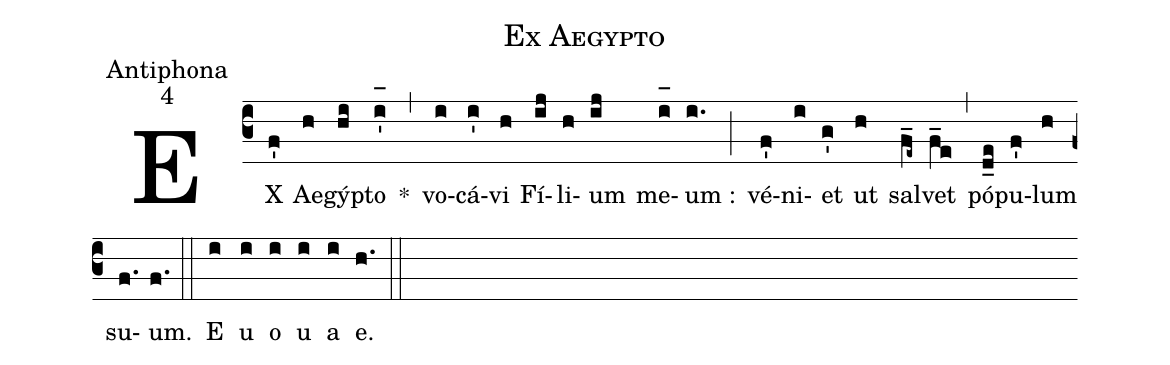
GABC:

name:Ex Aegypto;
office-part:Antiphona;
mode:4;
%%
(c3) EX(f') Ae(h)gý(hi)pto(i'_[oh:h]) *(,) vo(i)cá(i')vi(h) Fí(ij)li(h)um(ij) me(i_[oh:h])um :(i.) (;) vé(f')ni(i)et(g') ut(h) sal(f_e~)vet(f_e) (,) pó(d_e)pu(f')lum(h) su(f.)um.(f.) (::) <eu>E(i) u(i) o(i) u(i) a(i) e.</eu>(h.) (::)
